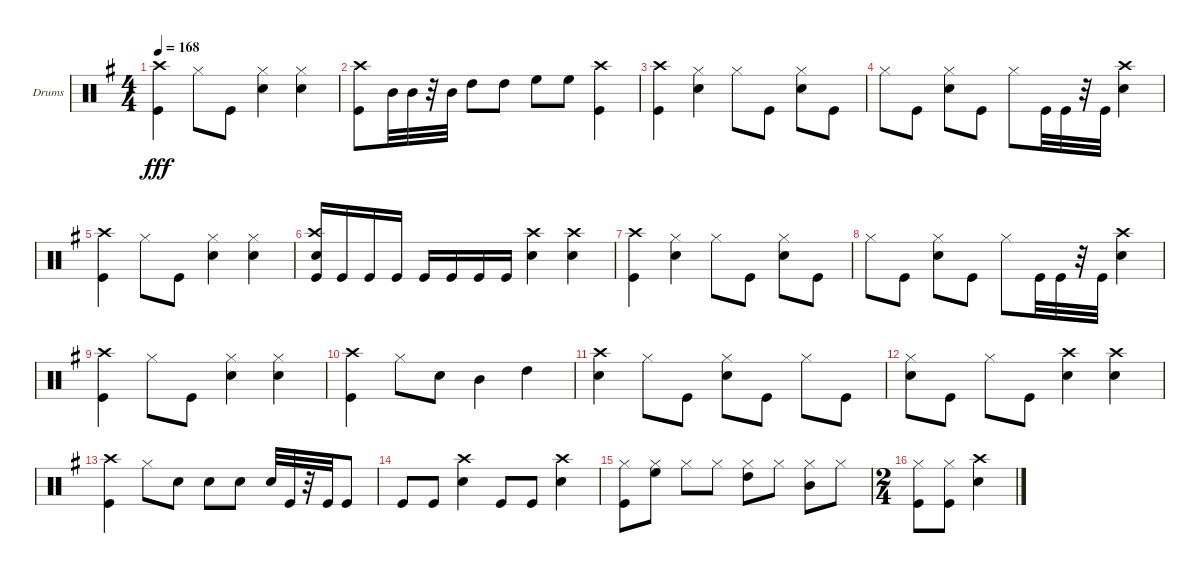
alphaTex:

\bracketExtendMode groupsimilarinstruments
\firstSystemTrackNameOrientation horizontal
\otherSystemsTrackNameOrientation horizontal
\track ("Drumkit" "Drums") {instrument percussion}
\staff {score}
\articulation defaults
\ts (4 4)
\tempo 168
\clef neutral
\scale
1.06557
\ks g
("Kick (hit)" "Crash high (hit)").4{dy fff} "Hi-Hat (closed)".8 "Kick (hit)".8 ("Snare (hit) 2" "Hi-Hat (closed)").4 ("Hi-Hat (closed)" "Snare (hit) 2").4 |
\scale
0.934426 ("Kick (hit)" "Crash high (hit)").8 "Mid Tom (hit)".32 "Mid Tom (hit)".32 r.32 "Mid Tom (hit)".32 "High Tom (hit)".8 "High Tom (hit)".8 "High Floor Tom (hit)".8 "High Floor Tom (hit)".8 ("Crash high (hit)" "Kick (hit)").4 |
\scale
1.06557 ("Kick (hit)" "Crash high (hit)").4 ("Hi-Hat (closed)" "Snare (hit) 2").4 "Hi-Hat (closed)".8 "Kick (hit)".8 ("Snare (hit) 2" "Hi-Hat (closed)").8 "Kick (hit)".8 |
\scale
0.934426 "Hi-Hat (closed)".8 "Kick (hit)".8 ("Snare (hit) 2" "Hi-Hat (closed)").8 "Kick (hit)".8 "Hi-Hat (closed)".8 "Kick (hit)".32 "Kick (hit)".32 r.32 "Kick (hit)".32 ("Crash high (hit)" "Snare (hit) 2").4 |
\scale
1.06557 ("Kick (hit)" "Crash high (hit)").4 "Hi-Hat (closed)".8 "Kick (hit)".8 ("Snare (hit) 2" "Hi-Hat (closed)").4 ("Hi-Hat (closed)" "Snare (hit) 2").4 |
\scale
0.934426 ("Kick (hit)" "Snare (hit) 2" "Crash high (hit)").16 "Kick (hit)".16 "Kick (hit)".16 "Kick (hit)".16 "Kick (hit)".16 "Kick (hit)".16 "Kick (hit)".16 "Kick (hit)".16 ("Crash high (hit)" "Snare (hit) 2").4 ("Crash high (hit)" "Snare (hit) 2").4 |
\scale
1.06557 ("Kick (hit)" "Crash high (hit)").4 ("Hi-Hat (closed)" "Snare (hit) 2").4 "Hi-Hat (closed)".8 "Kick (hit)".8 ("Snare (hit) 2" "Hi-Hat (closed)").8 "Kick (hit)".8 |
\scale
0.934426 "Hi-Hat (closed)".8 "Kick (hit)".8 ("Snare (hit) 2" "Hi-Hat (closed)").8 "Kick (hit)".8 "Hi-Hat (closed)".8 "Kick (hit)".32 "Kick (hit)".32 r.32 "Kick (hit)".32 ("Crash high (hit)" "Snare (hit) 2").4 |
\scale
1.06557 ("Kick (hit)" "Crash high (hit)").4 "Hi-Hat (closed)".8 "Kick (hit)".8 ("Snare (hit) 2" "Hi-Hat (closed)").4 ("Hi-Hat (closed)" "Snare (hit) 2").4 |
\scale
0.934426 ("Kick (hit)" "Crash high (hit)").4 "Hi-Hat (closed)".8 "Snare (hit) 2".8 "Mid Tom (hit)".4 "High Tom (hit)".4 |
\scale
1.06557 ("Snare (hit) 2" "Crash high (hit)").4 "Hi-Hat (closed)".8 "Kick (hit)".8 ("Snare (hit) 2" "Hi-Hat (closed)").8 "Kick (hit)".8 "Hi-Hat (closed)".8 "Kick (hit)".8 |
\scale
0.934426 ("Hi-Hat (closed)" "Snare (hit) 2").8 "Kick (hit)".8 "Hi-Hat (closed)".8 "Kick (hit)".8 ("Crash high (hit)" "Snare (hit) 2").4 ("Crash high (hit)" "Snare (hit) 2").4 |
\scale
1.06557 ("Kick (hit)" "Crash high (hit)").4 "Hi-Hat (closed)".8 "Snare (hit) 2".8 "Snare (hit) 2".8 "Snare (hit) 2".8 "Snare (hit) 2".32 "Kick (hit)".32 r.32 "Kick (hit)".32 "Kick (hit)".8 |
\scale
0.934426 "Kick (hit)".8 "Kick (hit)".8 ("Snare (hit) 2" "Crash high (hit)").4 "Kick (hit)".8 "Kick (hit)".8 ("Crash high (hit)" "Snare (hit) 2").4 |
\scale
1.06557 ("Hi-Hat (closed)" "Kick (hit)").8 ("High Floor Tom (hit)" "Hi-Hat (closed)").8 "Hi-Hat (closed)".8 "Hi-Hat (closed)".8 ("High Tom (hit)" "Hi-Hat (closed)").8 "Hi-Hat (closed)".8 ("Mid Tom (hit)" "Hi-Hat (closed)").8 "Hi-Hat (closed)".8 |
\ts (2 4)
\scale
0.934426 ("Kick (hit)" "Hi-Hat (closed)").8 ("Kick (hit)" "Hi-Hat (closed)").8 ("Snare (hit) 2" "Crash high (hit)").4
